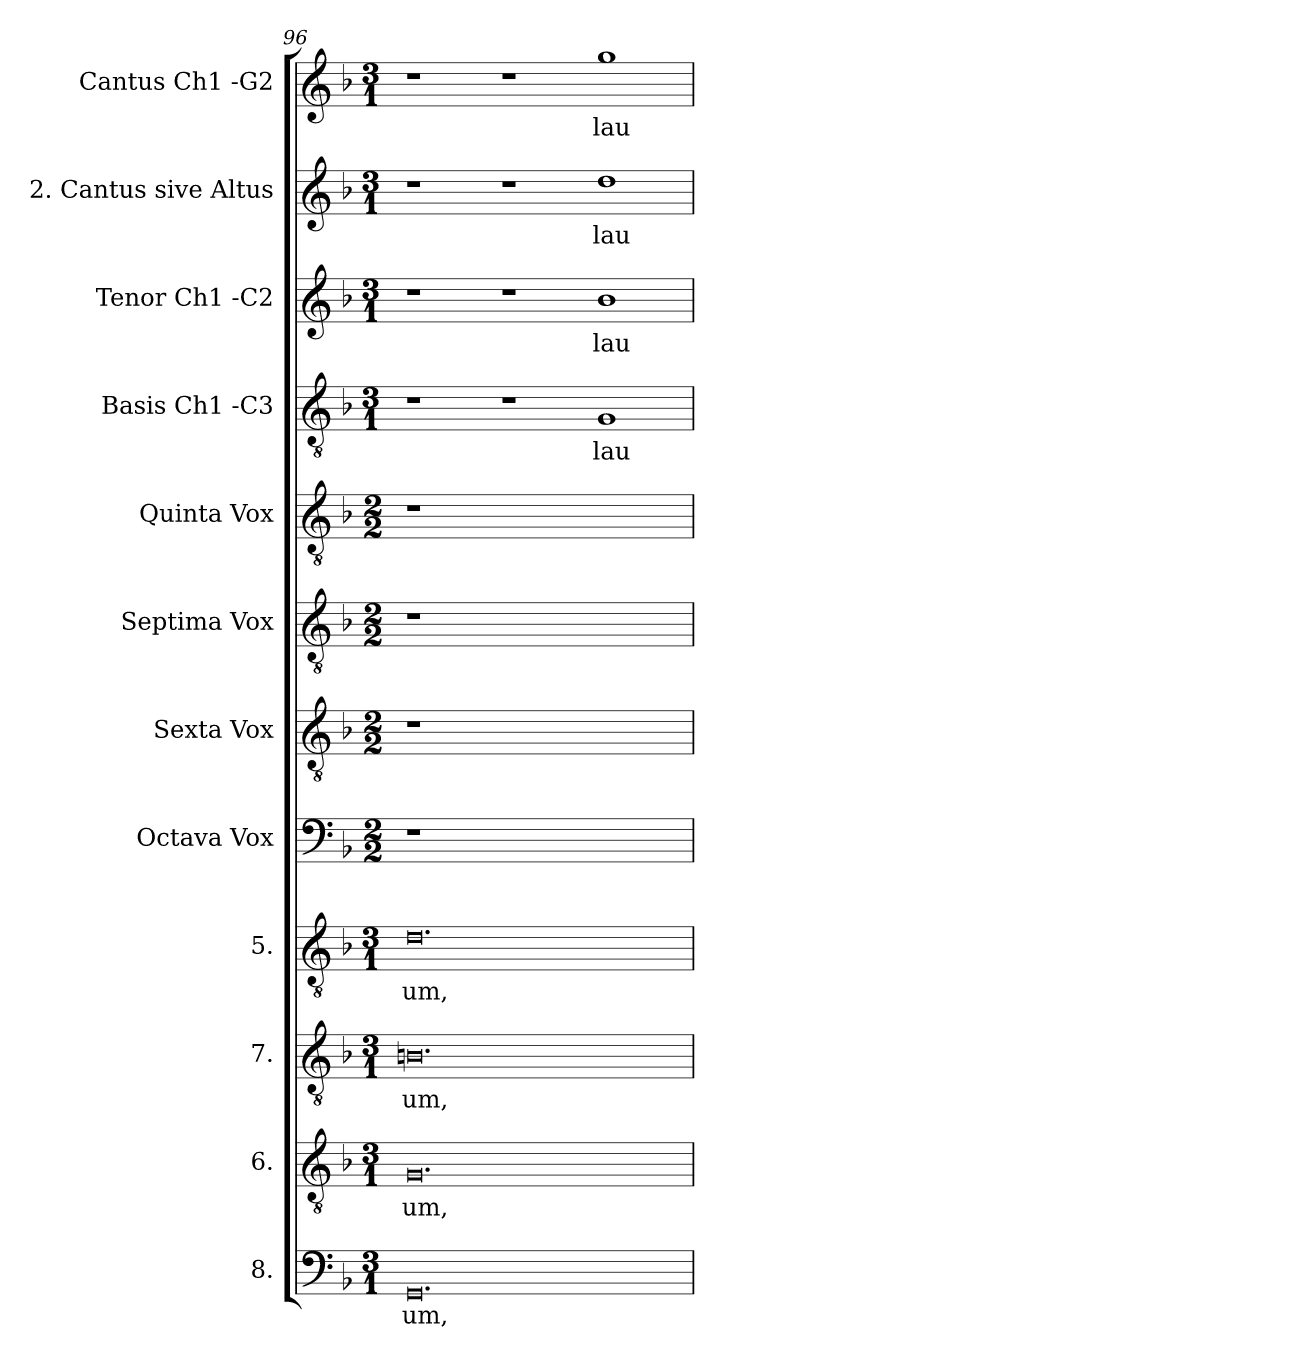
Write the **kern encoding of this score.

**kern	**text	**kern	**text	**kern	**text	**kern	**text	**kern	**kern	**kern	**kern	**kern	**text	**kern	**text	**kern	**text	**kern	**text
*part12	*part12	*part11	*part11	*part10	*part10	*part9	*part9	*part8	*part7	*part6	*part5	*part4	*part4	*part3	*part3	*part2	*part2	*part1	*part1
*staff12	*staff12	*staff11	*staff11	*staff10	*staff10	*staff9	*staff9	*staff8	*staff7	*staff6	*staff5	*staff4	*staff4	*staff3	*staff3	*staff2	*staff2	*staff1	*staff1
*I"8.	*	*I"6.	*	*I"7.	*	*I"5.	*	*I"Octava  Vox	*I"Sexta  Vox	*I"Septima  Vox	*I"Quinta  Vox	*I"Basis  Ch1 -C3	*	*I"Tenor  Ch1 -C2	*	*I"2. Cantus sive  Altus	*	*I"Cantus  Ch1 -G2	*
*	*	*	*	*	*	*	*	*	*	*	*	*I'B	*	*I'T	*	*I'A	*	*I'C	*
*clefF4	*	*clefGv2	*	*clefGv2	*	*clefGv2	*	*clefF4	*clefGv2	*clefGv2	*clefGv2	*clefGv2	*	*clefG2	*	*clefG2	*	*clefG2	*
*k[b-]	*	*k[b-]	*	*k[b-]	*	*k[b-]	*	*k[b-]	*k[b-]	*k[b-]	*k[b-]	*k[b-]	*	*k[b-]	*	*k[b-]	*	*k[b-]	*
*F:	*	*F:	*	*F:	*	*F:	*	*F:	*F:	*F:	*F:	*F:	*	*F:	*	*F:	*	*F:	*
*M3/1	*	*M3/1	*	*M3/1	*	*M3/1	*	*M2/2	*M2/2	*M2/2	*M2/2	*M3/1	*	*M3/1	*	*M3/1	*	*M3/1	*
=96	=96	=96	=96	=96	=96	=96	=96	=96	=96	=96	=96	=96	=96	=96	=96	=96	=96	=96	=96
!	!LO:LY:b:cj	!	!LO:LY:b:cj	!	!LO:LY:b:cj	!	!LO:LY:b:cj	!	!	!	!	!	!	!	!	!	!	!	!
0.GG	-um,	0.G	-um,	0.Bn	-um,	0.d	-um,	1r	1r	1r	1r	1r	.	1r	.	1r	.	1r	.
.	.	.	.	.	.	.	.	0ryy	0ryy	0ryy	0ryy	1r	.	1r	.	1r	.	1r	.
!	!	!	!	!	!	!	!	!	!	!	!	!	!LO:LY:b:cj	!	!LO:LY:b:cj	!	!LO:LY:b:cj	!	!LO:LY:b:cj
.	.	.	.	.	.	.	.	.	.	.	.	1G	lau-	1b-	lau-	1dd	lau-	1gg	lau-
=	=	=	=	=	=	=	=	=	=	=	=	=	=	=	=	=	=	=	=
*-	*-	*-	*-	*-	*-	*-	*-	*-	*-	*-	*-	*-	*-	*-	*-	*-	*-	*-	*-
